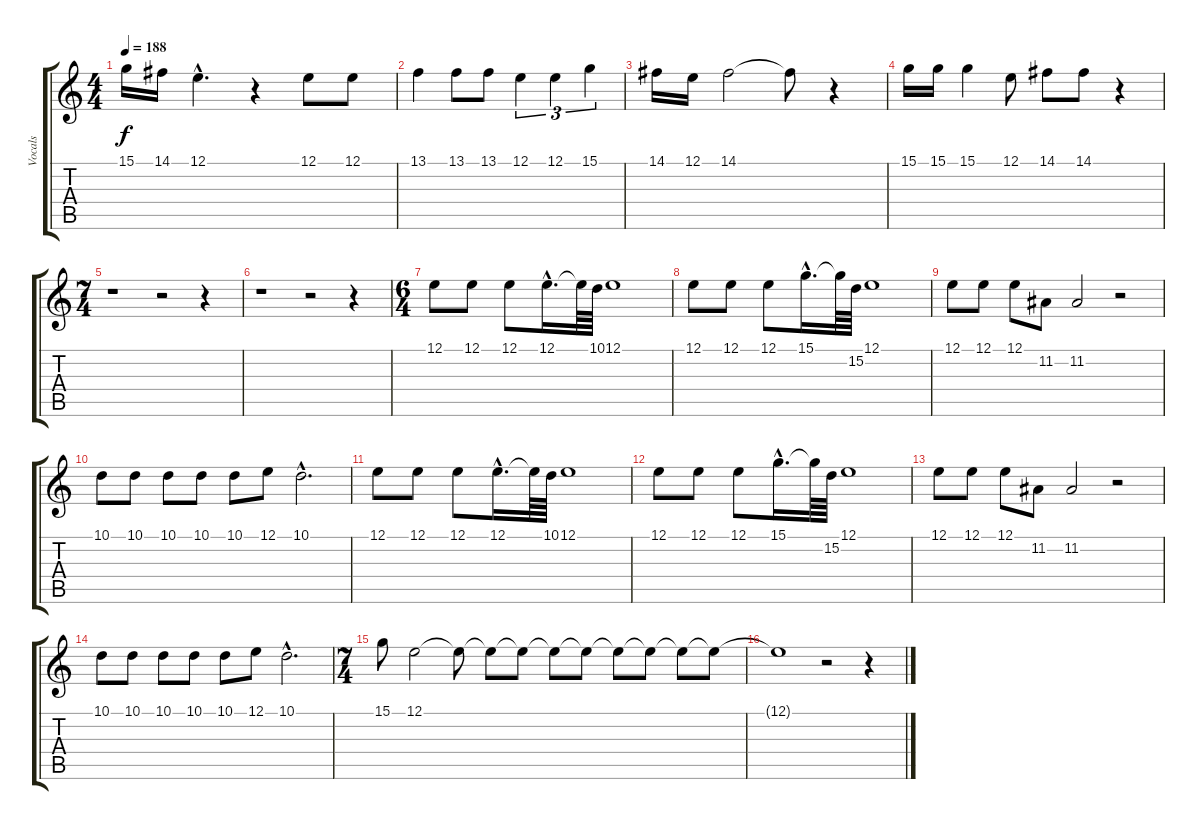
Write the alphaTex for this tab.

\track ("Vocals" "Vocals") {instrument lead2sawtooth}
\staff {score tabs}
\tuning (E4 B3 G3 D3 A2 E2) {hide}
\ts (4 4)
\tempo 188
\clef g2
\ks c
15.1.16{dy f} 14.1.16 12.1{hac}.4{d} r.4 12.1.8 12.1.8 |
13.1.4 13.1.8 13.1.8 12.1.4{tu (3 2)} 12.1.4{tu (3 2)} 15.1.4{tu (3 2)} |
14.1.16 12.1.16 14.1.2 14.1{t}.8 r.4 |
15.1.16 15.1.16 15.1.4 12.1.8 14.1.8 14.1.8 r.4 |
\ts (7 4)
r.1 r.2 r.4 |
r.1 r.2 r.4 |
\ts (6 4)
12.1.8 12.1.8 12.1.8 12.1{hac}.16{d} 12.1{t}.64 10.1.64 12.1.1 |
12.1.8 12.1.8 12.1.8 15.1{hac}.16{d} 15.1{t}.64 15.2.64 12.1.1 |
12.1.8 12.1.8 12.1.8 11.2.8 11.2.2 r.2 |
10.1.8 10.1.8 10.1.8 10.1.8 10.1.8 12.1.8 10.1{hac}.2{d} |
12.1.8 12.1.8 12.1.8 12.1{hac}.16{d} 12.1{t}.64 10.1.64 12.1.1 |
12.1.8 12.1.8 12.1.8 15.1{hac}.16{d} 15.1{t}.64 15.2.64 12.1.1 |
12.1.8 12.1.8 12.1.8 11.2.8 11.2.2 r.2 |
10.1.8 10.1.8 10.1.8 10.1.8 10.1.8 12.1.8 10.1{hac}.2{d} |
\ts (7 4)
15.1.8 12.1.2 12.1{t}.8 12.1{t}.8 12.1{t}.8 12.1{t}.8 12.1{t}.8 12.1{t}.8 12.1{t}.8 12.1{t}.8 12.1{t}.8 |
12.1{t}.1 r.2 r.4
